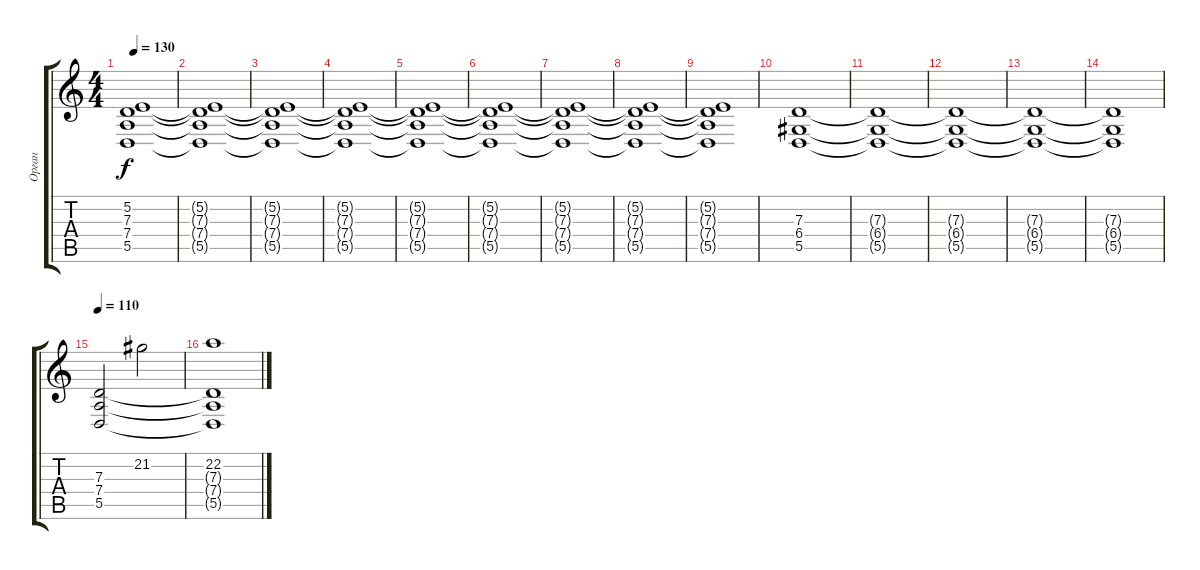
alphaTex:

\track ("Орган" "Орган") {instrument rockorgan}
\staff {score tabs}
\tuning (E4 B3 G3 D3 A2 E2) {hide}
\ts (4 4)
\tempo 130
\clef g2
\ks c
(5.2{t} 7.3{t} 7.4{t} 5.5{t}).1{dy f} |
(5.2{t} 7.3{t} 7.4{t} 5.5{t}).1 |
(5.2{t} 7.3{t} 7.4{t} 5.5{t}).1 |
(5.2{t} 7.3{t} 7.4{t} 5.5{t}).1 |
(5.2{t} 7.3{t} 7.4{t} 5.5{t}).1 |
(5.2{t} 7.3{t} 7.4{t} 5.5{t}).1 |
(5.2{t} 7.3{t} 7.4{t} 5.5{t}).1 |
(5.2{t} 7.3{t} 7.4{t} 5.5{t}).1 |
(5.2{t} 7.3{t} 7.4{t} 5.5{t}).1 |
(7.3 6.4 5.5).1 |
(7.3{t} 6.4{t} 5.5{t}).1 |
(7.3{t} 6.4{t} 5.5{t}).1 |
(7.3{t} 6.4{t} 5.5{t}).1 |
(7.3{t} 6.4{t} 5.5{t}).1 |
\tempo 110
(7.3 7.4 5.5).2 21.2.2 |
(22.2 7.3{t} 7.4{t} 5.5{t}).1
